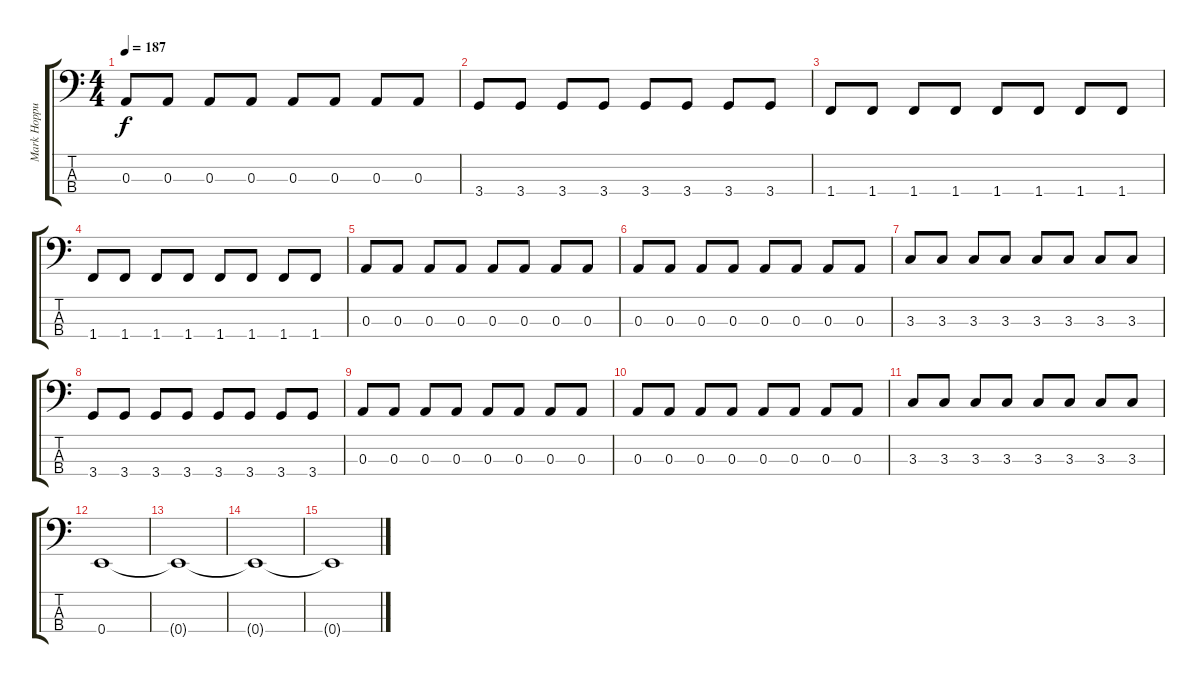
\track ("Mark Hoppus Bass" "Mark Hoppu") {instrument electricbassfinger}
\staff {score tabs}
\tuning (G2 D2 A1 E1) {hide}
\ts (4 4)
\tempo 187
\clef f4
\ks c
0.3.8{dy f} 0.3.8 0.3.8 0.3.8 0.3.8 0.3.8 0.3.8 0.3.8 |
3.4.8 3.4.8 3.4.8 3.4.8 3.4.8 3.4.8 3.4.8 3.4.8 |
1.4.8 1.4.8 1.4.8 1.4.8 1.4.8 1.4.8 1.4.8 1.4.8 |
1.4.8 1.4.8 1.4.8 1.4.8 1.4.8 1.4.8 1.4.8 1.4.8 |
0.3.8 0.3.8 0.3.8 0.3.8 0.3.8 0.3.8 0.3.8 0.3.8 |
0.3.8 0.3.8 0.3.8 0.3.8 0.3.8 0.3.8 0.3.8 0.3.8 |
3.3.8 3.3.8 3.3.8 3.3.8 3.3.8 3.3.8 3.3.8 3.3.8 |
3.4.8 3.4.8 3.4.8 3.4.8 3.4.8 3.4.8 3.4.8 3.4.8 |
0.3.8 0.3.8 0.3.8 0.3.8 0.3.8 0.3.8 0.3.8 0.3.8 |
0.3.8 0.3.8 0.3.8 0.3.8 0.3.8 0.3.8 0.3.8 0.3.8 |
3.3.8 3.3.8 3.3.8 3.3.8 3.3.8 3.3.8 3.3.8 3.3.8 |
0.4.1{volume 0} |
0.4{t}.1 |
0.4{t}.1 |
0.4{t}.1
